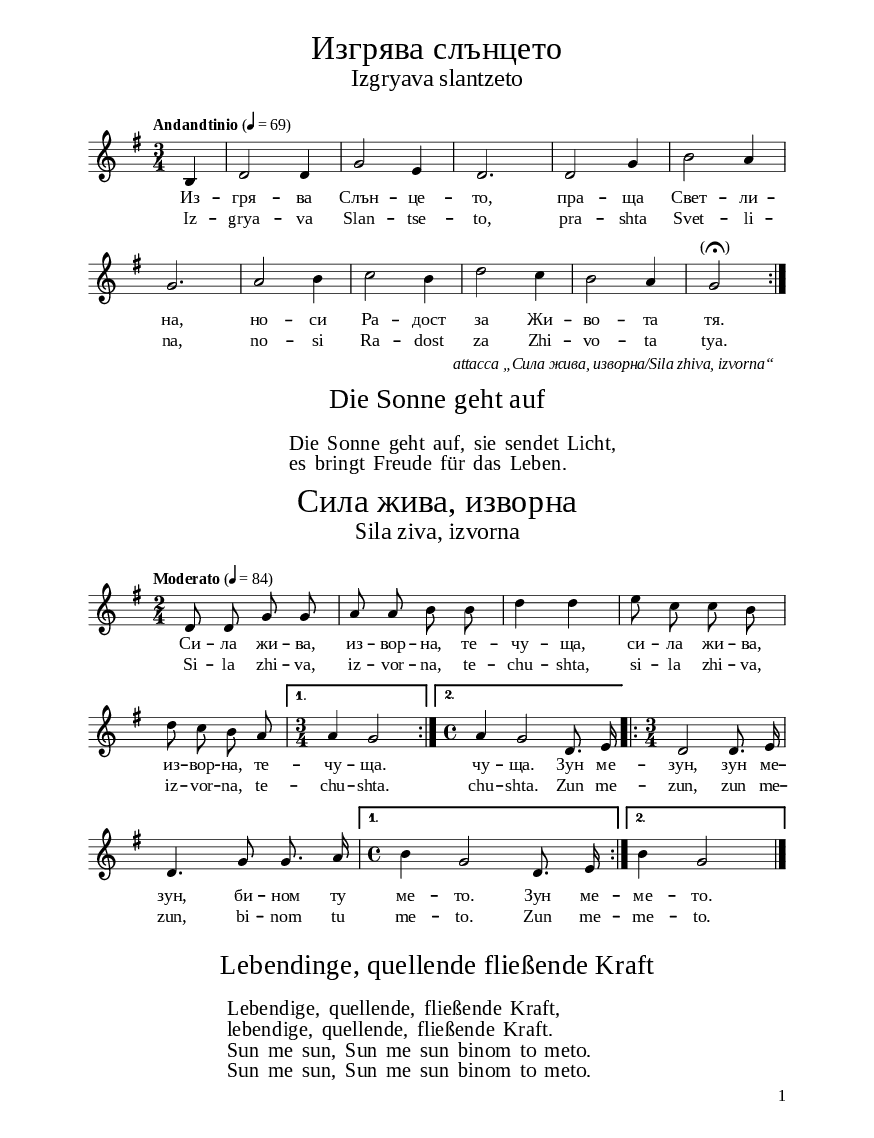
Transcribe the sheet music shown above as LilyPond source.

\version "2.24.1"

% include paper part and global functions
\include "include/globals.ily"

\bookpart {
  \label #'ref071_1
  \tocItem \markup "Изгрява слънцето – Izgryava slantzeto"
  \include "include/bookpart-paper.ily"
  \score {
    \include "include/score-layout.ily"

    \new Voice \absolute {
      \clef treble
      \key g \major
      \time 3/4
      \tempoFunc "Andandtinio" 4 "69"
      \partial 4
      \autoBeamOff

      \repeat volta 2 {
        b4  |  d'2 d'4 | g'2 e'4 | d'2. | d'2 g'4 | b'2 a'4 \break |

        g'2. | a'2 b'4 | c''2 b'4 | d''2 c''4 | b'2 a'4^\markup { \concat {"              (" \fermata ")"}} |  g'2
        \break
      }
    }

    \addlyrics {
      Из -- гря --
      ва Слън -- це -- то, пра -- ща Свет -- ли -- на,
      но -- си Ра -- дост за Жи -- во -- та тя.
    }

    \addlyrics {
      Iz -- grya --
      va Slan -- tse -- to, pra -- shta Svet -- li -- na,
      no -- si Ra -- dost za Zhi -- vo -- ta tya.
    }
    \header {
      title = \titleFunc "Изгрява слънцето" "Izgryava slantzeto"
    }

    \midi{}

  } % score
  
  \markup \italic \dc-one-nobold "attacca „Сила жива, изворна/Sila zhiva, izvorna“"
  
  % include foreign translation(s) of the song
  \version "2.24.1"

\markup \fill-line { \fontsize #deTitleFontSize "Die Sonne geht auf" }
\markup \null
\markup \null
\markup \fontsize #deCoupletFontSize {
  \hspace #18
  \override #`(baseline-skip . ,deCoupletBaselineSkip)

  \column {
    \line { " " Die Sonne geht auf, sie sendet Licht, }

    \line { " "  es bringt Freude für das Leben. }


  }
}

    \markup \empty-one

      \label #'ref071_2
  \tocItem \markup "Сила жива, изворна – Sila ziva, izvorna"

   \include "include/bookpart-paper.ily"
  \score {
    \include "include/score-layout.ily"

    \new Voice \absolute {
     \clef treble
      \key g \major
      \time 2/4
      \tempoFunc "Moderato" 4 "84"
      \autoBeamOff

      \repeat volta 2 {
        d'8 d' g' g' | a'8 a' b' b' | d''4 d'' | e''8 c'' c'' b' \break |

        d''8 c'' b' a' |
      } \alternative { { \time 3/4 a'4 g'2 |} { \time 4/4  a'4 g'2 d'8. e'16 | } } \repeat volta 2 {
        \time 3/4 d'2 d'8. e'16 \break |

        d'4. g'8 g'8. a'16 |
      }
      \alternative  {
        {\time 4/4 b'4 g'2 d'8. e'16 | }
        { b'4 g'2 \bar "|."}
      }
    }

    \addlyrics {
      Си --
      ла жи -- ва, из -- вор -- на, те -- чу -- ща, си
      -- ла жи -- ва, из -- вор -- на, те -- чу -- ща.
      чу -- ща. Зун ме -- зун, зун ме -- зун, би --
      ном ту ме -- то. Зун ме -- ме -- то.
    }
    \addlyrics {
      Si --
      la zhi -- va, iz -- vor -- na, te -- chu -- shta, si
      -- la zhi -- va, iz -- vor -- na, te -- chu -- shta.
      chu -- shta. Zun me -- zun, zun me -- zun, bi --
      nom tu me -- to. Zun me -- me -- to.
    }
    \header {
      title = \titleFunc "Сила жива, изворна" "Sila ziva, izvorna"
    }

    \midi{}

  } % score

  
  % include foreign translation(s) of the song
  \version "2.24.1"

\markup \fill-line { \fontsize #deTitleFontSize "Lebendinge, quellende fließende Kraft" }
\markup \null
\markup \null
\markup \fontsize #deCoupletFontSize {
  \hspace #12
  \override #`(baseline-skip . ,deCoupletBaselineSkip)

  \column {

    \line { " " Lebendige, quellende, fließende Kraft,}

    \line { " " lebendige, quellende, fließende Kraft. }

    \line { " " Sun me sun, Sun me sun binom to meto. }
    \line { " " Sun me sun, Sun me sun binom to meto. }




  }
}


} % bookpart
